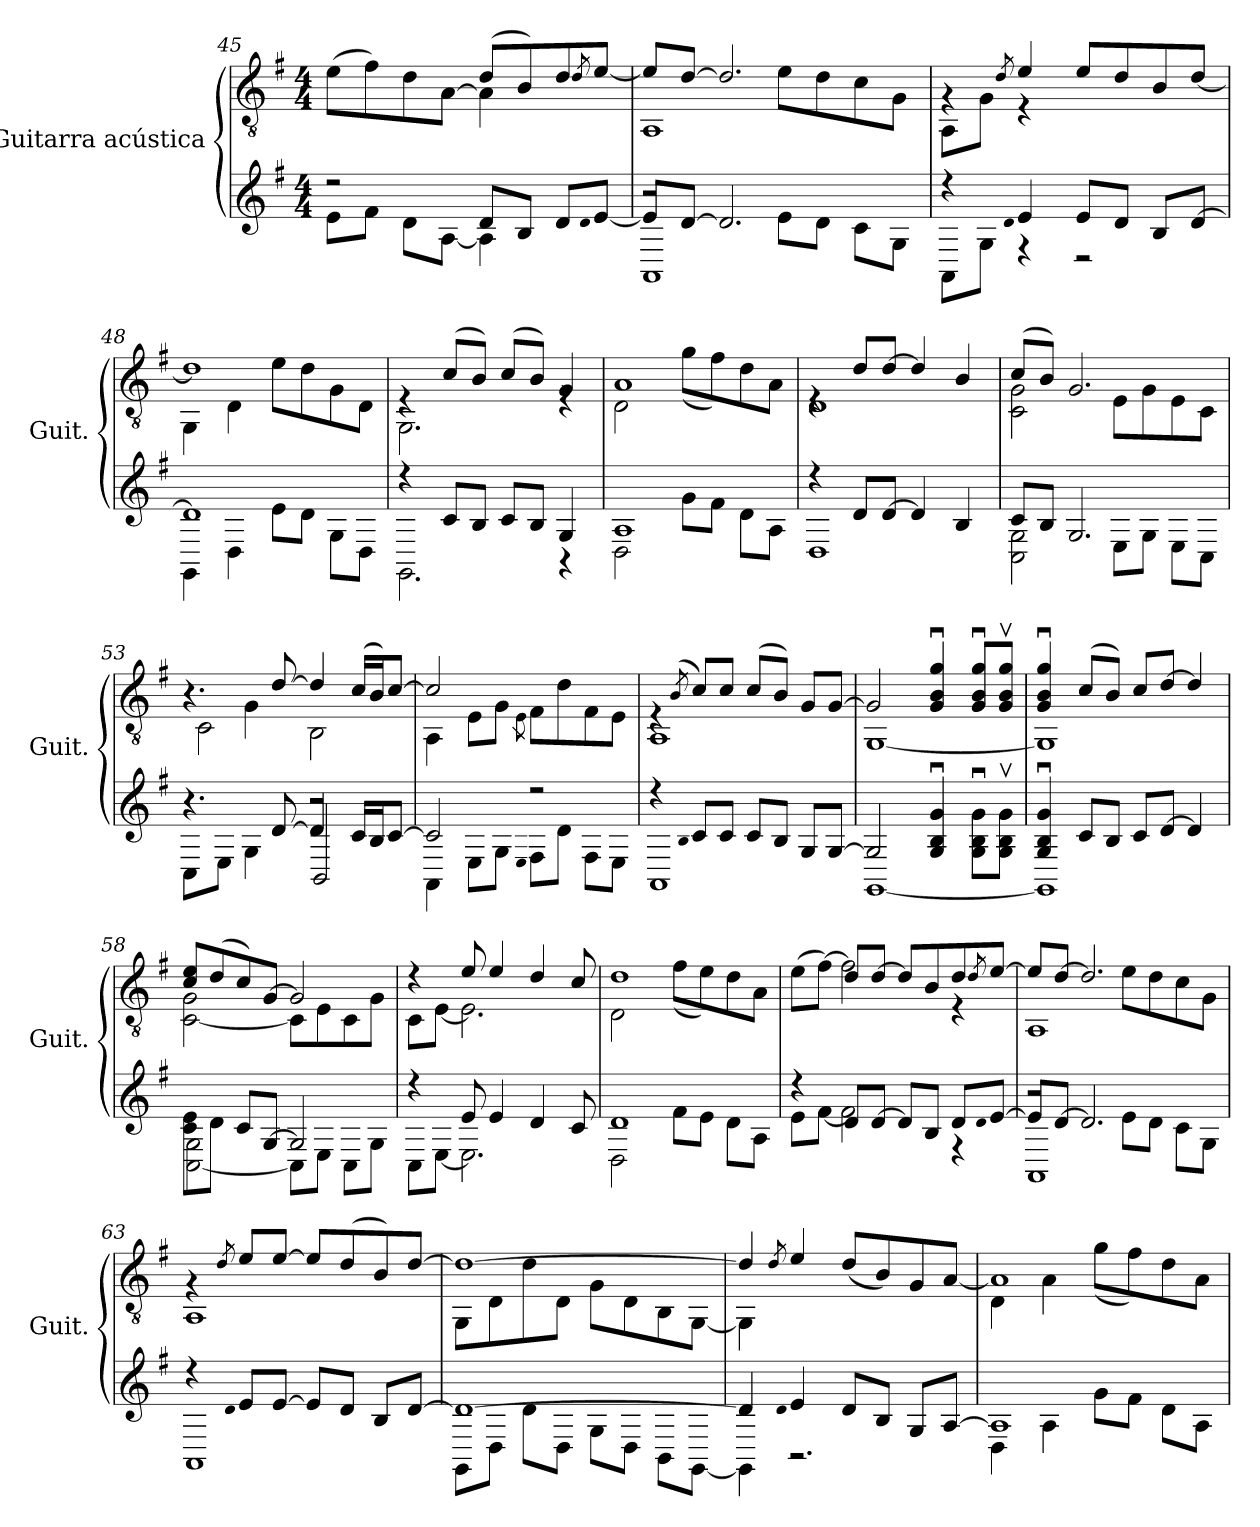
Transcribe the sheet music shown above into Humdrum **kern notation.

**kern	**kern
*part1	*part1
*staff2	*staff1
*I"Guitarra acústica	*
*I'Guit.	*
*	*clefGv2
*k[f#]	*k[f#]
*M4/4	*M4/4
=45	=45
*^	*^
2r	8eL	2ryy	(<8e\L
.	8f#J	.	8f#\)
.	8dL	.	8d\
.	[8AJ	.	[8A\J
8dL	4A]	(>8d/L	4A\]
8BJ	.	8B/)	.
8dL	4ryy	8d/	4ryy
qd	.	8qd/	.
[8eJ	.	[8e/J	.
=46	=46	=46	=46
*	*^	*	*^
8eL]	2r	1AA	8e/L]	2ryy	1AA
[8dJ	.	.	[8d/J	.	.
2.d]	.	.	2.d/]	.	.
.	8eL	.	.	8e\L	.
.	8dJ	.	.	8d\	.
.	8cL	.	.	8c\	.
.	8GJ	.	.	8G\J	.
*	*v	*v	*	*	*
*	*	*	*v	*v
!!LO:LB:g=z
=47	=47	=47	=47
4r	8AAL	4rG	8AA\L
.	8GJ	.	8G\J
qd	.	8qd/	.
4e	4r	4e/	4r
8eL	2r	8e/L	2ryy
8dJ	.	8d/	.
8BL	.	8B/	.
[8dJ	.	[8d/J	.
=48	=48	=48	=48
1d]	4GG	1d]	4GG\
.	4D	.	4D\
.	8eL	.	8e\L
.	8dJ	.	8d\
.	8GL	.	8G\
.	8DJ	.	8D\J
=49	=49	=49	=49
4r	2.GG	4rE	2.GG\
8cL	.	(>8c/L	.
8BJ	.	8B/J)	.
8cL	.	(>8c/L	.
8BJ	.	8B/J)	.
4G	4r	4G/	4rE
=50	=50	=50	=50
1A	2D	1A	2D\
.	8gL	.	(<8g\L
.	8f#J	.	8f#\)
.	8dL	.	8d\
.	8AJ	.	8A\J
=51	=51	=51	=51
4r	1D	4rE	1D
8dL	.	8d/L	.
[8dJ	.	[8d/J	.
4d]	.	4d/]	.
4B	.	4B/	.
=52	=52	=52	=52
8cL	2C 2G	(>8c/L	2C\ 2G\
8BJ	.	8B/J)	.
2.G	.	2.G/	.
.	8EL	.	8E\L
.	8GJ	.	8G\
.	8EL	.	8E\
.	8CJ	.	8C\J
!!LO:LB:g=z
=53	=53	=53	=53
*	*^	*	*^
4.r	8CL	2Cyy	4.r	8C/Lyy	2C\
.	8EJ	.	.	8E/J	.
.	4G	.	.	4G\	.
[8d	.	.	[8d/	.	.
4d]	2r	2BB	4d/]	2ryy	2BB\
16cLL	.	.	(>16c/LL	.	.
16BJ	.	.	16B/J)	.	.
[8cJ	.	.	[8c/J	.	.
*	*v	*v	*	*	*
*	*	*	*v	*v
=54	=54	=54	=54
2c]	4AA	2c/]	4AA\
.	8EL	.	8E\L
.	8GJ	.	8G\J
.	qE	.	8qE\
2r	8F#L	2ryy	8F#\L
.	8dJ	.	8d\
.	8F#L	.	8F#\
.	8EJ	.	8E\J
=55	=55	=55	=55
4r	1AA	4rE	1AA
qB	.	(<8qB/	.
8cL	.	8c/L)	.
8cJ	.	8c/J	.
8cL	.	(>8c/L	.
8BJ	.	8B/J)	.
8GL	.	8G/L	.
[8GJ	.	[8G/J	.
=56	=56	=56	=56
2G]	[1GG	2G/]	[1GG
4Gu 4Bu 4gu	.	4G/u 4B/u 4g/u	.
8Gu\ 8Bu\ 8gu\L	.	8G/u 8B/u 8g/uL	.
8Gv\ 8Bv\ 8gv\J	.	8G/v 8B/v 8g/vJ	.
=57	=57	=57	=57
4Gu 4Bu 4gu	1GG]	4G/u 4B/u 4g/u	1GG]
8cL	.	(>8c/L	.
8BJ	.	8B/J)	.
8cL	.	8c/L	.
[8dJ	.	[8d/J	.
4d]	.	4d/]	.
!!LO:LB:g=z	!!
=58	=58	=58	=58
8c\ 8e\L	[2C 2G	8c/ 8e/L	[2C\ 2G\
8dJ	.	(>8d/	.
8cL	.	8c/)	.
[8GJ	.	[8G/J	.
2G]	8CL]	2G/]	8C\L]
.	8EJ	.	8E\
.	8CL	.	8C\
.	8GJ	.	8G\J
=59	=59	=59	=59
4r	8CL	4r	8C\L
.	[8EJ	.	[8E\J
8e	2.E]	8e/	2.E\]
4e	.	4e/	.
4d	.	4d/	.
8c	.	8c/	.
=60	=60	=60	=60
1d	2D	1d	2D\
.	8f#L	.	(<8f#\L
.	8eJ	.	8e\)
.	8dL	.	8d\
.	8AJ	.	8A\J
=61	=61	=61	=61
4r	8eL	4ryy	(<8e\L
.	[8f#J	.	[8f#\J)
8dL	2f#]	8d/L	2f#\]
[8dJ	.	[8d/J	.
8dL]	.	8d/L]	.
8BJ	.	8B/	.
8dL	4r	8d/	4r
qd	.	8qd/	.
[8eJ	.	[8e/J	.
=62	=62	=62	=62
*	*^	*	*^
8eL]	2r	1AA	8e/L]	2ryy	1AA
[8dJ	.	.	[8d/J	.	.
2.d]	.	.	2.d/]	.	.
.	8eL	.	.	8e\L	.
.	8dJ	.	.	8d\	.
.	8cL	.	.	8c\	.
.	8GJ	.	.	8G\J	.
*	*v	*v	*	*	*
*	*	*	*v	*v
!!LO:LB:g=z
=63	=63	=63	=63
4r	1AA	4rG	1AA
qd	.	8qd/	.
8eL	.	8e/L	.
[8eJ	.	[8e/J	.
8eL]	.	8e/L]	.
8dJ	.	(>8d/	.
8BL	.	8B/)	.
[8dJ	.	[8d/J	.
=64	=64	=64	=64
1d_	8GGL	1d_	8GG\L
.	8DJ	.	8D\
.	8dL	.	8d\
.	8DJ	.	8D\J
.	8GL	.	8G\L
.	8DJ	.	8D\
.	8BBL	.	8BB\
.	[8GGJ	.	[8GG\J
=65	=65	=65	=65
4d]	4GG]	4d/]	4GG\]
qd	.	8qd/	.
4e	2.r	4e/	2.ryy
8dL	.	(>8d/L	.
8BJ	.	8B/)	.
8GL	.	8G/	.
[8AJ	.	[8A/J	.
=66	=66	=66	=66
1A]	4D	1A]	4D\
.	4A	.	4A\
.	8gL	.	(<8g\L
.	8f#J	.	8f#\)
.	8dL	.	8d\
.	8AJ	.	8A\J
*v	*v	*	*
*	*v	*v
=	=
*-	*-
